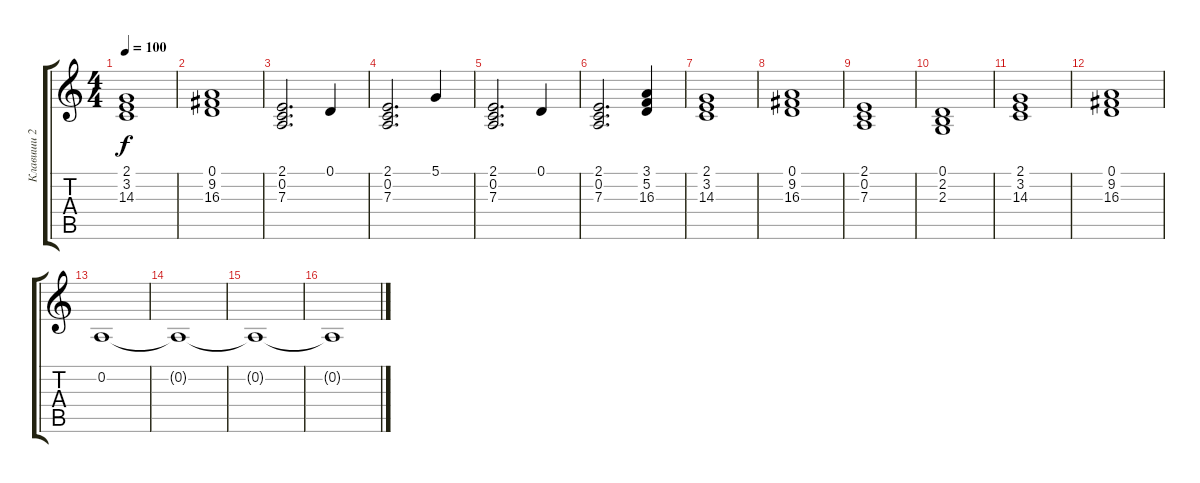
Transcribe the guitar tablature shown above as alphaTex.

\track ("Клавиши 2" "Клавиши 2") {instrument choiraahs}
\staff {score tabs}
\tuning (D4 A3 F3 C3 G2 D2) {hide}
\ts (4 4)
\tempo 100
\clef g2
\ks c
(2.1 3.2 14.3).1{dy f} |
(0.1 9.2 16.3).1 |
(2.1 0.2 7.3).2{d} 0.1.4 |
(2.1 0.2 7.3).2{d} 5.1.4 |
(2.1 0.2 7.3).2{d} 0.1.4 |
(2.1 0.2 7.3).2{d} (3.1 5.2 16.3).4 |
(2.1 3.2 14.3).1 |
(0.1 9.2 16.3).1 |
(2.1 0.2 7.3).1 |
(0.1 2.2 2.3).1 |
(2.1 3.2 14.3).1 |
(0.1 9.2 16.3).1 |
0.2.1 |
0.2{t}.1 |
0.2{t}.1 |
0.2{t}.1
